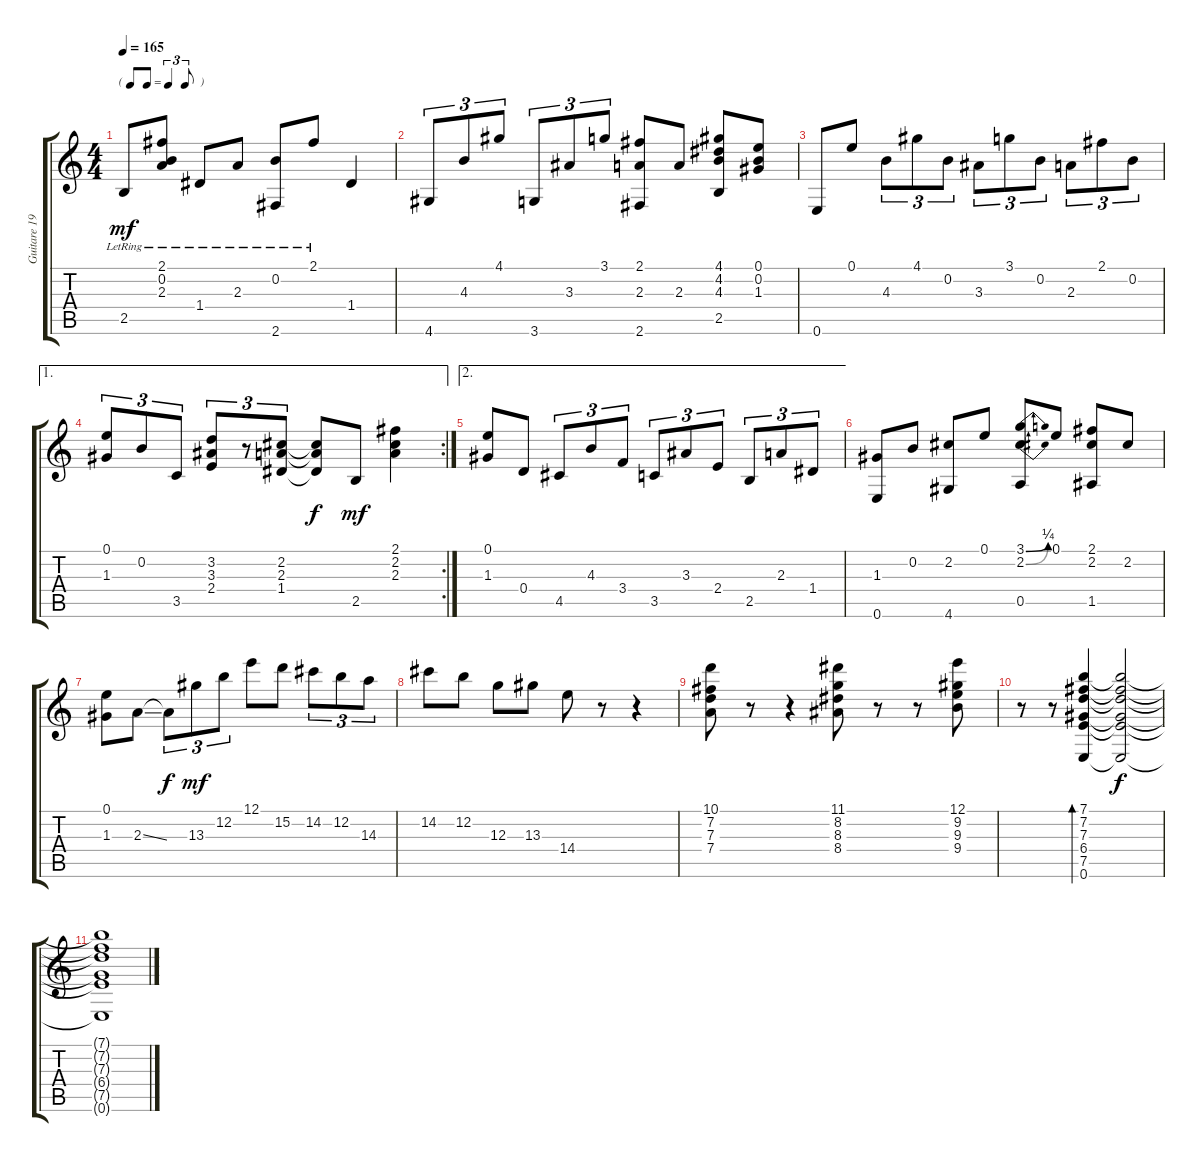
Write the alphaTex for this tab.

\track ("Guitare 1976/2000" "Guitare 19") {instrument acousticguitarnylon}
\staff {score tabs}
\tuning (E4 B3 G3 D3 A2 E2) {hide}
\ts (4 4)
\tf triplet8th
\tempo 165
\clef g2
\ks c
2.5{lr}.8{dy mf} (2.1{lr} 0.2{lr} 2.3{lr}).8 1.4{lr}.8 2.3{lr}.8 (0.2{lr} 2.6{lr}).8 2.1{lr}.8 1.4.4 |
4.6.8{tu (3 2)} 4.3.8{tu (3 2)} 4.1.8{tu (3 2)} 3.6.8{tu (3 2)} 3.3.8{tu (3 2)} 3.1.8{tu (3 2)} (2.1 2.3 2.6).8 2.3.8 (4.1 4.2 4.3 2.5).8 (0.1 0.2 1.3).8 |
0.6.8 0.1.8 4.3.8{tu (3 2)} 4.1.8{tu (3 2)} 0.2.8{tu (3 2)} 3.3.8{tu (3 2)} 3.1.8{tu (3 2)} 0.2.8{tu (3 2)} 2.3.8{tu (3 2)} 2.1.8{tu (3 2)} 0.2.8{tu (3 2)} |
\ae 1
\rc 2
(0.1 1.3).8{tu (3 2)} 0.2.8{tu (3 2)} 3.5.8{tu (3 2)} (3.2 3.3 2.4).8{tu (3 2)} r.8{tu (3 2)} (2.2 2.3 1.4).8{tu (3 2)} (2.2{t} 2.3{t} 1.4{t}).8{dy f} 2.5.8{dy mf} (2.1 2.2 2.3).4 |
\ae 2
(0.1 1.3).8 0.4.8 4.5.8{tu (3 2)} 4.3.8{tu (3 2)} 3.4.8{tu (3 2)} 3.5.8{tu (3 2)} 3.3.8{tu (3 2)} 2.4.8{tu (3 2)} 2.5.8{tu (3 2)} 2.3.8{tu (3 2)} 1.4.8{tu (3 2)} |
(1.3 0.6).8 0.2.8 (2.2 4.6).8 0.1.8 (3.1{be (bend 0 0 60 1)} 2.2{be (bend 0 0 60 1)} 0.5).8 0.1.8 (2.1 2.2 1.5).8 2.2.8 |
(0.1 1.3).8 2.3{ss}.8 2.3{t}.8{tu (3 2) dy f} 13.3.8{tu (3 2) dy mf} 12.2.8{tu (3 2)} 12.1.8 15.2.8 14.2.8{tu (3 2)} 12.2.8{tu (3 2)} 14.3.8{tu (3 2)} |
14.2.8 12.2.8 12.3.8 13.3.8 14.4.8 r.8 r.4 |
(10.1 7.2 7.3 7.4).8 r.8 r.4 (11.1 8.2 8.3 8.4).8 r.8 r.8 (12.1 9.2 9.3 9.4).8 |
r.8 r.8 (7.1 7.2 7.3 6.4 7.5 0.6).4{bd 240} (7.1{t} 7.2{t} 7.3{t} 6.4{t} 7.5{t} 0.6{t}).2{dy f} |
(7.1{t} 7.2{t} 7.3{t} 6.4{t} 7.5{t} 0.6{t}).1
